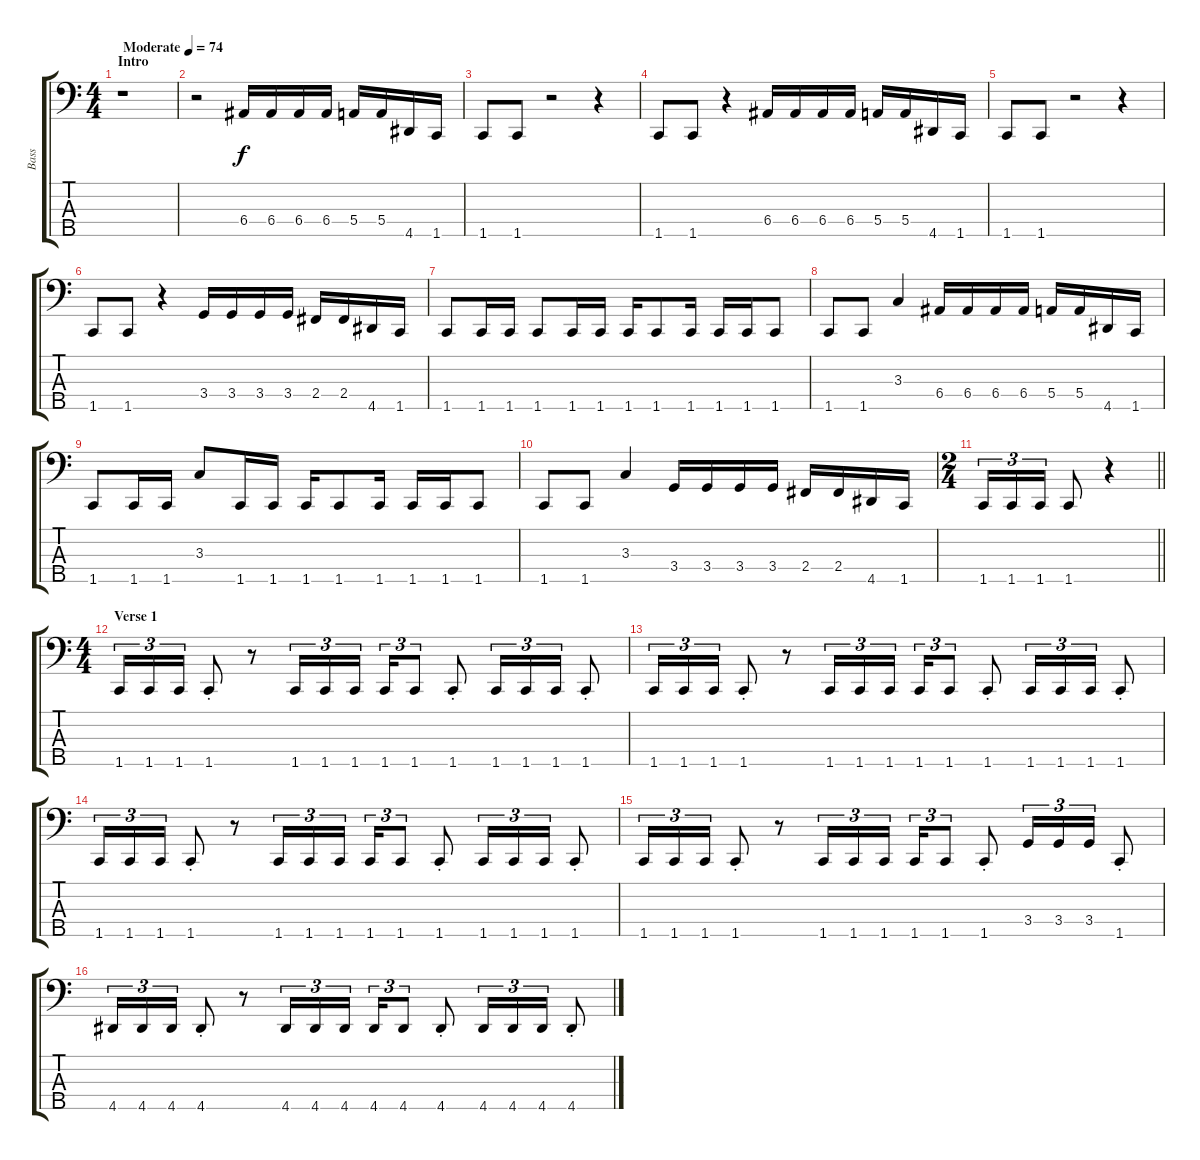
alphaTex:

\track ("Bass" "Bass") {instrument electricbassfinger}
\staff {score tabs}
\tuning (G2 D2 A1 E1 B0) {hide}
\ts (4 4)
\section ("" "Intro")
\tempo (74 "Moderate")
\clef f4
\ks c
r.1{dy f instrument electricbassfinger} |
r.2 6.4.16 6.4.16 6.4.16 6.4.16 5.4.16 5.4.16 4.5.16 1.5.16 |
1.5.8 1.5.8 r.2 r.4 |
1.5.8 1.5.8 r.4 6.4.16 6.4.16 6.4.16 6.4.16 5.4.16 5.4.16 4.5.16 1.5.16 |
1.5.8 1.5.8 r.2 r.4 |
1.5.8 1.5.8 r.4 3.4.16 3.4.16 3.4.16 3.4.16 2.4.16 2.4.16 4.5.16 1.5.16 |
1.5.8 1.5.16 1.5.16 1.5.8 1.5.16 1.5.16 1.5.16 1.5.8 1.5.16 1.5.16 1.5.16 1.5.8 |
1.5.8 1.5.8 3.3.4 6.4.16 6.4.16 6.4.16 6.4.16 5.4.16 5.4.16 4.5.16 1.5.16 |
1.5.8 1.5.16 1.5.16 3.3.8 1.5.16 1.5.16 1.5.16 1.5.8 1.5.16 1.5.16 1.5.16 1.5.8 |
1.5.8 1.5.8 3.3.4 3.4.16 3.4.16 3.4.16 3.4.16 2.4.16 2.4.16 4.5.16 1.5.16 |
\ts (2 4)
\barLineRight lightlight
1.5.16{tu (3 2)} 1.5.16{tu (3 2)} 1.5.16{tu (3 2)} 1.5.8 r.4 |
\ts (4 4)
\section ("" "Verse 1")
1.5.16{tu (3 2)} 1.5.16{tu (3 2)} 1.5.16{tu (3 2)} 1.5{st}.8 r.8 1.5.16{tu (3 2)} 1.5.16{tu (3 2)} 1.5.16{tu (3 2)} 1.5.16{tu (3 2)} 1.5.8{tu (3 2)} 1.5{st}.8 1.5.16{tu (3 2)} 1.5.16{tu (3 2)} 1.5.16{tu (3 2)} 1.5{st}.8 |
1.5.16{tu (3 2)} 1.5.16{tu (3 2)} 1.5.16{tu (3 2)} 1.5{st}.8 r.8 1.5.16{tu (3 2)} 1.5.16{tu (3 2)} 1.5.16{tu (3 2)} 1.5.16{tu (3 2)} 1.5.8{tu (3 2)} 1.5{st}.8 1.5.16{tu (3 2)} 1.5.16{tu (3 2)} 1.5.16{tu (3 2)} 1.5{st}.8 |
1.5.16{tu (3 2)} 1.5.16{tu (3 2)} 1.5.16{tu (3 2)} 1.5{st}.8 r.8 1.5.16{tu (3 2)} 1.5.16{tu (3 2)} 1.5.16{tu (3 2)} 1.5.16{tu (3 2)} 1.5.8{tu (3 2)} 1.5{st}.8 1.5.16{tu (3 2)} 1.5.16{tu (3 2)} 1.5.16{tu (3 2)} 1.5{st}.8 |
1.5.16{tu (3 2)} 1.5.16{tu (3 2)} 1.5.16{tu (3 2)} 1.5{st}.8 r.8 1.5.16{tu (3 2)} 1.5.16{tu (3 2)} 1.5.16{tu (3 2)} 1.5.16{tu (3 2)} 1.5.8{tu (3 2)} 1.5{st}.8 3.4.16{tu (3 2)} 3.4.16{tu (3 2)} 3.4.16{tu (3 2)} 1.5{st}.8 |
4.5.16{tu (3 2)} 4.5.16{tu (3 2)} 4.5.16{tu (3 2)} 4.5{st}.8 r.8 4.5.16{tu (3 2)} 4.5.16{tu (3 2)} 4.5.16{tu (3 2)} 4.5.16{tu (3 2)} 4.5.8{tu (3 2)} 4.5{st}.8 4.5.16{tu (3 2)} 4.5.16{tu (3 2)} 4.5.16{tu (3 2)} 4.5{st}.8
